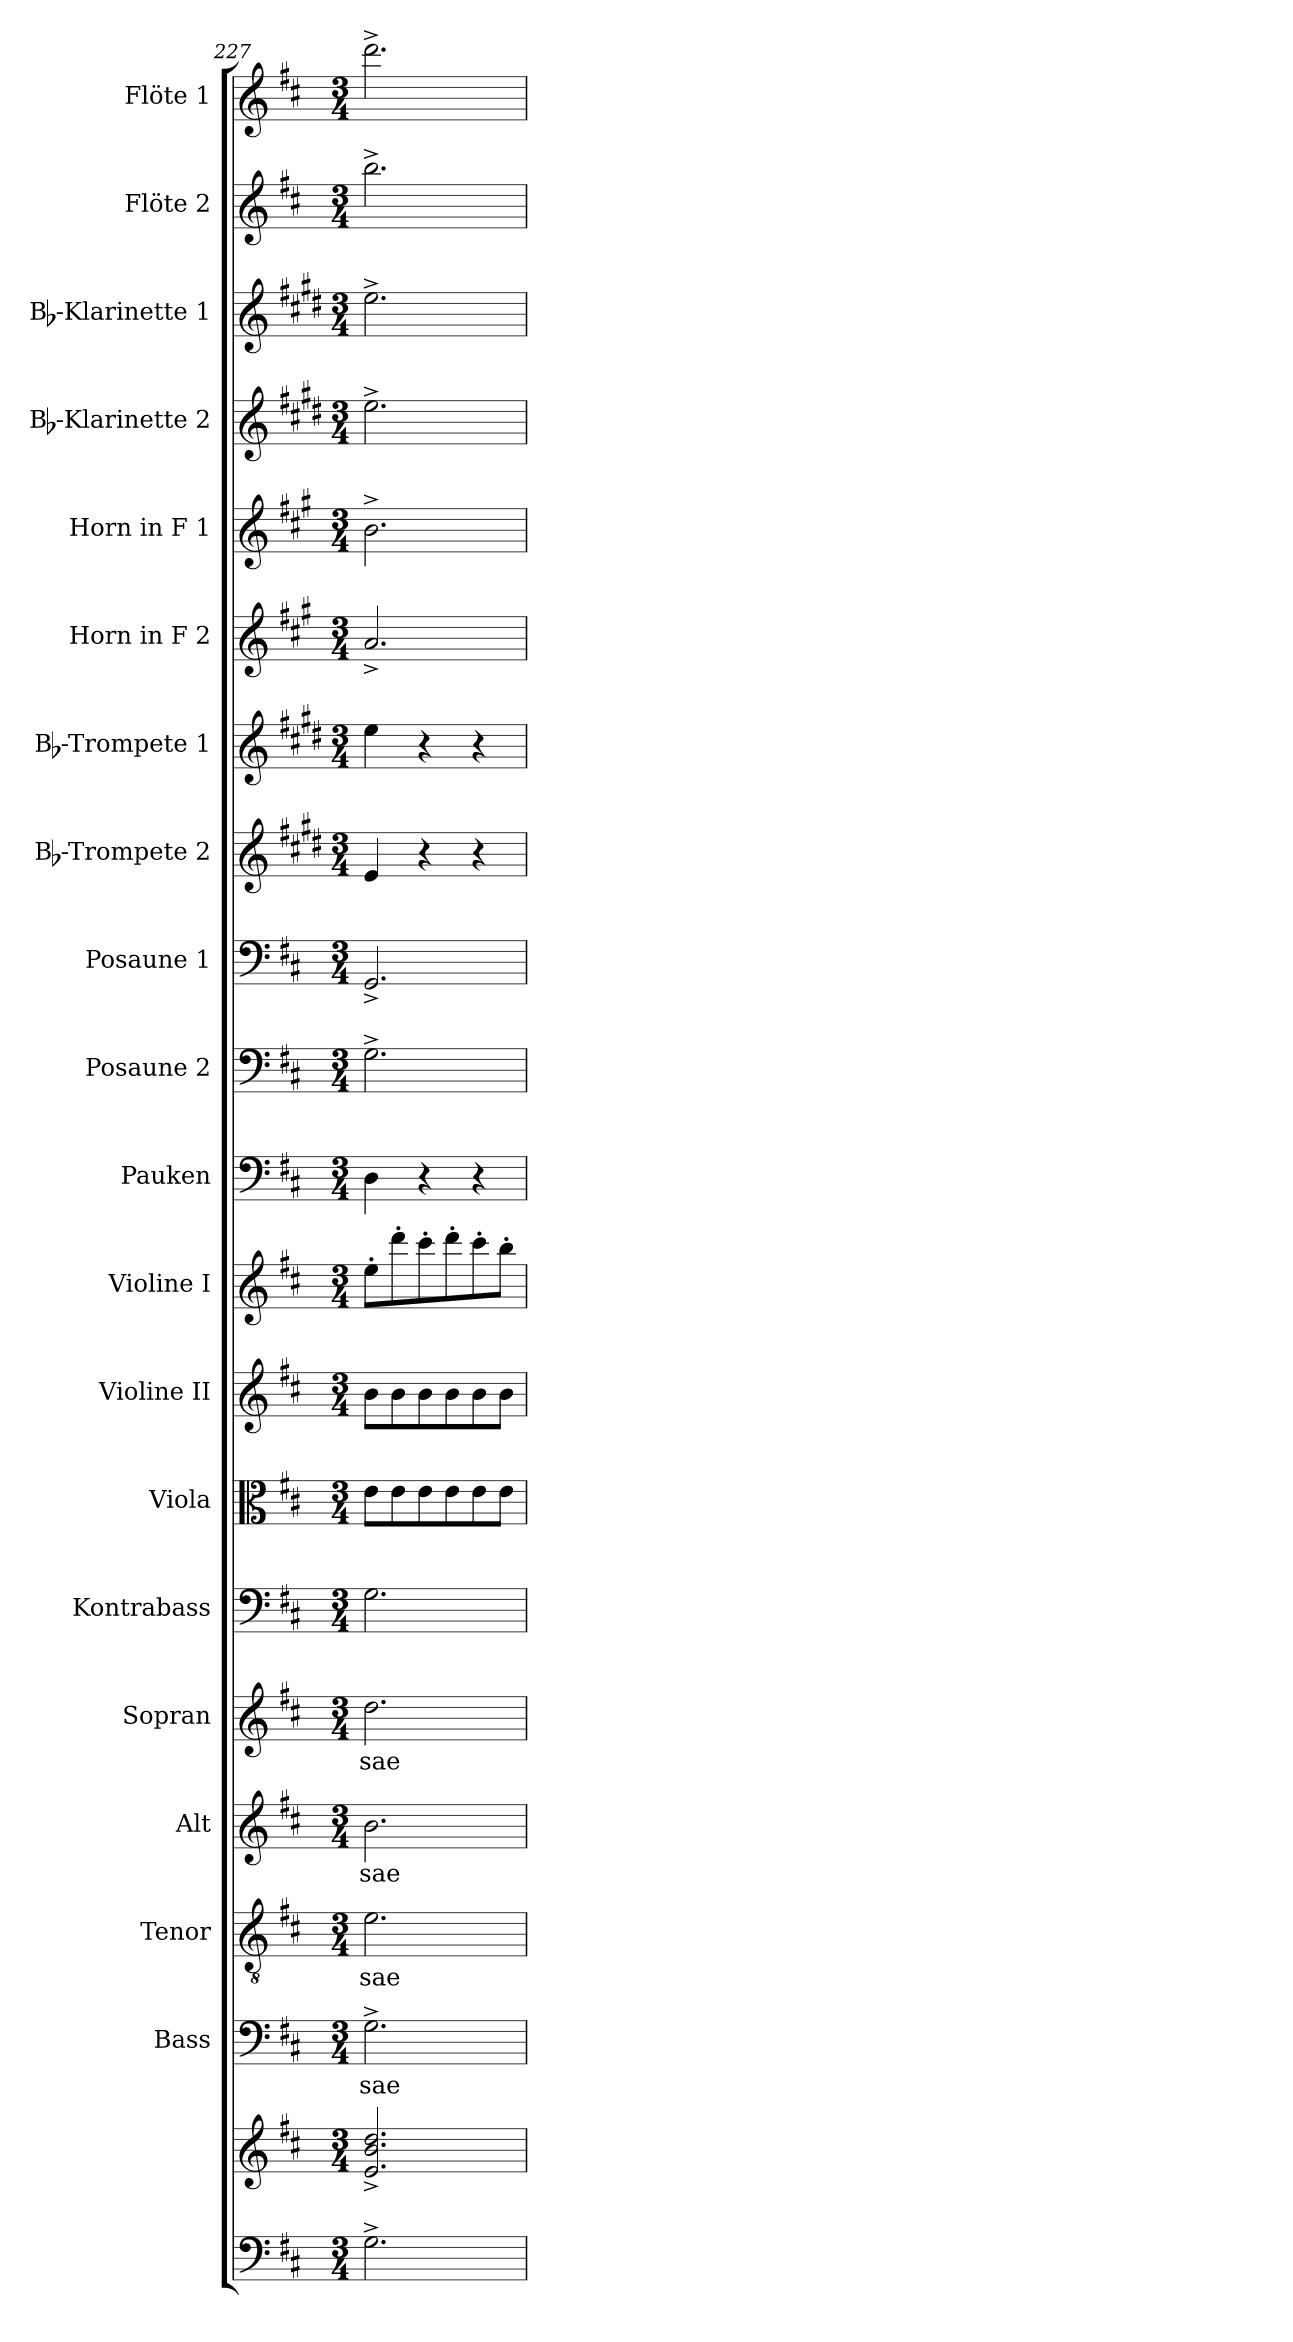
**kern	**kern	**kern	**text	**kern	**text	**kern	**text	**kern	**text	**kern	**kern	**kern	**kern	**kern	**kern	**kern	**kern	**kern	**kern	**kern	**kern	**kern	**kern	**kern
*part20	*part20	*part19	*part19	*part18	*part18	*part17	*part17	*part16	*part16	*part15	*part14	*part13	*part12	*part11	*part10	*part9	*part8	*part7	*part6	*part5	*part4	*part3	*part2	*part1
*staff21	*staff20	*staff19	*staff19	*staff18	*staff18	*staff17	*staff17	*staff16	*staff16	*staff15	*staff14	*staff13	*staff12	*staff11	*staff10	*staff9	*staff8	*staff7	*staff6	*staff5	*staff4	*staff3	*staff2	*staff1
*	*	*I"Bass	*	*I"Tenor	*	*I"Alt	*	*I"Sopran	*	*I"Kontrabass	*I"Viola	*I"Violine II	*I"Violine I	*I"Pauken	*I"Posaune 2	*I"Posaune 1	*I"Bb-Trompete 2	*I"Bb-Trompete 1	*I"Horn in F 2	*I"Horn in F 1	*I"Bb-Klarinette 2	*I"Bb-Klarinette 1	*I"Flöte 2	*I"Flöte 1
*	*	*I'B.	*	*I'T.	*	*I'A.	*	*I'S.	*	*I'Kb.	*I'Vla.	*I'Vl. II	*I'Vl. I	*I'Pk.	*I'Pos. 2	*I'Pos. 1	*I'Bb Trp. 2	*I'Bb Trp. 1	*	*	*I'Bb Kl. 2	*I'Bb Kl. 1	*I'Fl. 2	*I'Fl. 1
*clefF4	*clefG2	*clefF4	*	*clefGv2	*	*clefG2	*	*clefG2	*	*clefF4	*clefC3	*clefG2	*clefG2	*clefF4	*clefF4	*clefF4	*clefG2	*clefG2	*clefG2	*clefG2	*clefG2	*clefG2	*clefG2	*clefG2
*	*	*	*	*	*	*	*	*	*	*ITrd7c12	*	*	*	*	*	*	*ITrd1c2	*ITrd1c2	*ITrd4c7	*ITrd4c7	*ITrd1c2	*ITrd1c2	*	*
*k[f#c#]	*k[f#c#]	*k[f#c#]	*	*k[f#c#]	*	*k[f#c#]	*	*k[f#c#]	*	*k[f#c#]	*k[f#c#]	*k[f#c#]	*k[f#c#]	*k[f#c#]	*k[f#c#]	*k[f#c#]	*k[f#c#]	*k[f#c#]	*k[f#c#]	*k[f#c#]	*k[f#c#]	*k[f#c#]	*k[f#c#]	*k[f#c#]
*D:	*D:	*D:	*	*D:	*	*D:	*	*D:	*	*D:	*D:	*D:	*D:	*D:	*D:	*D:	*D:	*D:	*D:	*D:	*D:	*D:	*D:	*D:
*M3/4	*M3/4	*M3/4	*	*M3/4	*	*M3/4	*	*M3/4	*	*M3/4	*M3/4	*M3/4	*M3/4	*M3/4	*M3/4	*M3/4	*M3/4	*M3/4	*M3/4	*M3/4	*M3/4	*M3/4	*M3/4	*M3/4
=227	=227	=227	=227	=227	=227	=227	=227	=227	=227	=227	=227	=227	=227	=227	=227	=227	=227	=227	=227	=227	=227	=227	=227	=227
!	!	!	!LO:LY:b	!	!LO:LY:b	!	!LO:LY:b	!	!LO:LY:b	!	!	!	!	!	!	!	!	!	!	!	!	!	!	!
2.G^>\	2.e/^< 2.b/^< 2.dd/^<	2.G^>\	sae-	2.e\	sae-	2.b\	sae-	2.dd\	sae-	2.GG\	8e\L	8b\L	8ee'>\L	4D\	2.G^>\	2.GG^</	4d/	4dd\	2.d^</	2.e^>\	2.dd^>\	2.dd^>\	2.bb^>\	2.ddd^>\
.	.	.	.	.	.	.	.	.	.	.	8e\	8b\	8ddd'>\	.	.	.	.	.	.	.	.	.	.	.
.	.	.	.	.	.	.	.	.	.	.	8e\	8b\	8ccc#'>\	4r	.	.	4r	4r	.	.	.	.	.	.
.	.	.	.	.	.	.	.	.	.	.	8e\	8b\	8ddd'>\	.	.	.	.	.	.	.	.	.	.	.
.	.	.	.	.	.	.	.	.	.	.	8e\	8b\	8ccc#'>\	4r	.	.	4r	4r	.	.	.	.	.	.
.	.	.	.	.	.	.	.	.	.	.	8e\J	8b\J	8bb'>\J	.	.	.	.	.	.	.	.	.	.	.
=	=	=	=	=	=	=	=	=	=	=	=	=	=	=	=	=	=	=	=	=	=	=	=	=
*-	*-	*-	*-	*-	*-	*-	*-	*-	*-	*-	*-	*-	*-	*-	*-	*-	*-	*-	*-	*-	*-	*-	*-	*-
